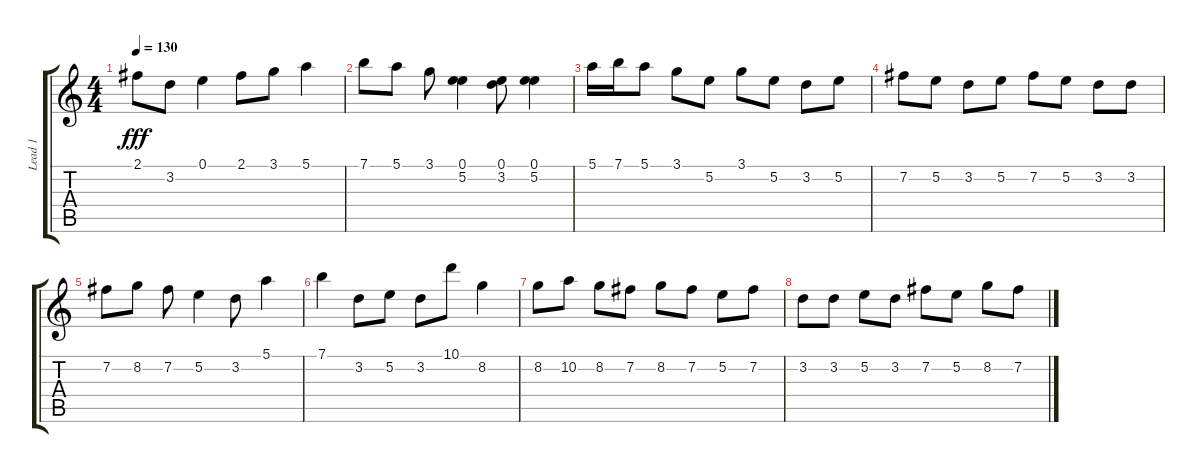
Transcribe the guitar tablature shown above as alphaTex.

\track ("Lead 1" "Lead 1") {instrument distortionguitar}
\staff {score tabs}
\tuning (E4 B3 G3 D3 A2 E2) {hide}
\ts (4 4)
\tempo 130
\clef g2
\ks c
2.1.8{dy fff} 3.2.8 0.1.4 2.1.8 3.1.8 5.1.4 |
7.1.8 5.1.8 3.1.8 (0.1 5.2).4 (0.1 3.2).8 (0.1 5.2).4 |
5.1.16 7.1.16 5.1.8 3.1.8 5.2.8 3.1.8 5.2.8 3.2.8 5.2.8 |
7.2.8 5.2.8 3.2.8 5.2.8 7.2.8 5.2.8 3.2.8 3.2.8 |
7.2.8 8.2.8 7.2.8 5.2.4 3.2.8 5.1.4 |
7.1.4 3.2.8 5.2.8 3.2.8 10.1.8 8.2.4 |
8.2.8 10.2.8 8.2.8 7.2.8 8.2.8 7.2.8 5.2.8 7.2.8 |
3.2.8 3.2.8 5.2.8 3.2.8 7.2.8 5.2.8 8.2.8 7.2.8
